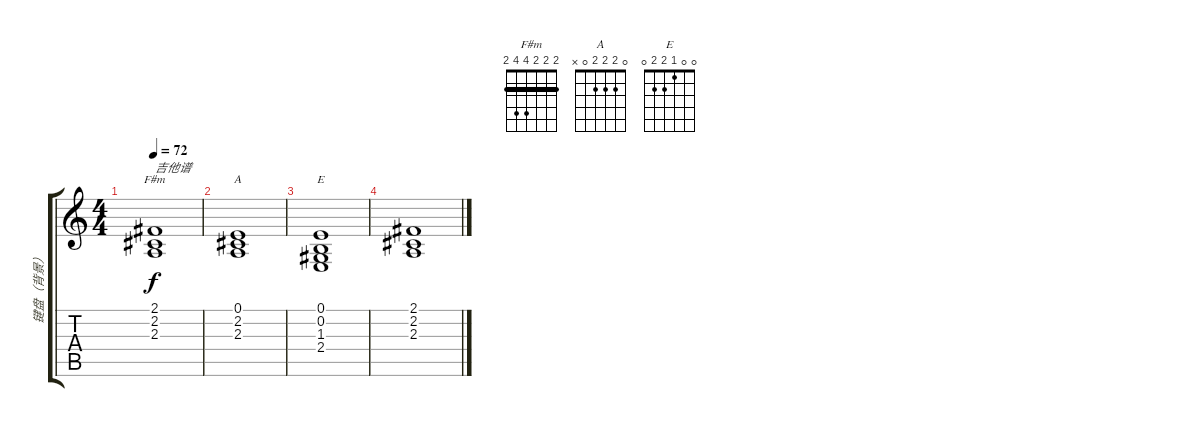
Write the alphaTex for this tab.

\track ("键盘（背景）" "键盘（背景）") {instrument choiraahs}
\staff {score tabs}
\tuning (E4 B3 G3 D3 A2 E2) {hide}
\chord ("F#m" 2 2 2 4 4 2) {barre 2}
\chord ("A" 0 2 2 2 0 x)
\chord ("E" 0 0 1 2 2 0)
\ts (4 4)
\tempo 72
\clef g2
\ks c
(2.1 2.2 2.3).1{ch "F#m" txt "吉他谱" dy f instrument choiraahs} |
(0.1 2.2 2.3).1{ch "A"} |
(0.1 0.2 1.3 2.4).1{ch "E"} |
(2.1 2.2 2.3).1
